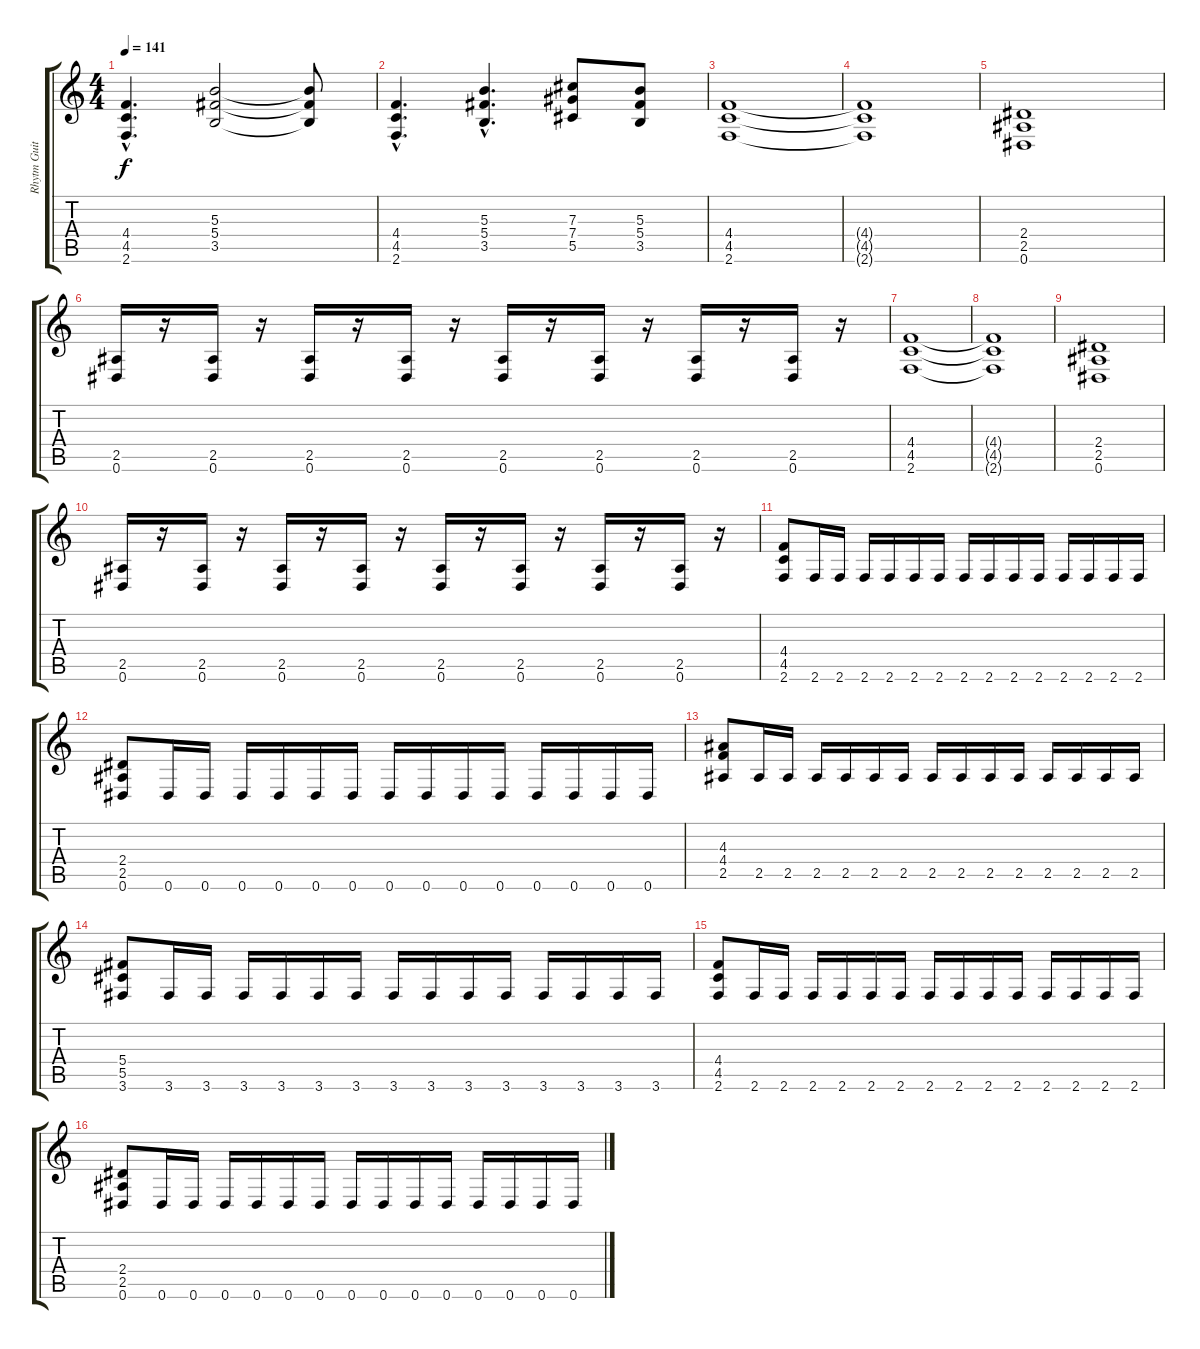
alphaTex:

\track ("Rhytm Guitar" "Rhytm Guit") {instrument distortionguitar}
\staff {score tabs}
\tuning (Eb4 Bb3 Gb3 Db3 Ab2 Eb2) {hide}
\ts (4 4)
\tempo 141
\clef g2
\ks c
(4.4{hac} 4.5{hac} 2.6{hac}).4{d dy f} (5.3 5.4 3.5).2 (5.3{t} 5.4{t} 3.5{t}).8 |
(4.4{hac} 4.5{hac} 2.6{hac}).4{d} (5.3{hac} 5.4{hac} 3.5{hac}).4{d} (7.3 7.4 5.5).8 (5.3 5.4 3.5).8 |
(4.4 4.5 2.6).1 |
(4.4{t} 4.5{t} 2.6{t}).1 |
(2.4 2.5 0.6).1 |
(2.5 0.6).16 r.16 (2.5 0.6).16 r.16 (2.5 0.6).16 r.16 (2.5 0.6).16 r.16 (2.5 0.6).16 r.16 (2.5 0.6).16 r.16 (2.5 0.6).16 r.16 (2.5 0.6).16 r.16 |
(4.4 4.5 2.6).1 |
(4.4{t} 4.5{t} 2.6{t}).1 |
(2.4 2.5 0.6).1 |
(2.5 0.6).16 r.16 (2.5 0.6).16 r.16 (2.5 0.6).16 r.16 (2.5 0.6).16 r.16 (2.5 0.6).16 r.16 (2.5 0.6).16 r.16 (2.5 0.6).16 r.16 (2.5 0.6).16 r.16 |
(4.4 4.5 2.6).8 2.6.16 2.6.16 2.6.16 2.6.16 2.6.16 2.6.16 2.6.16 2.6.16 2.6.16 2.6.16 2.6.16 2.6.16 2.6.16 2.6.16 |
(2.4 2.5 0.6).8 0.6.16 0.6.16 0.6.16 0.6.16 0.6.16 0.6.16 0.6.16 0.6.16 0.6.16 0.6.16 0.6.16 0.6.16 0.6.16 0.6.16 |
(4.3 4.4 2.5).8 2.5.16 2.5.16 2.5.16 2.5.16 2.5.16 2.5.16 2.5.16 2.5.16 2.5.16 2.5.16 2.5.16 2.5.16 2.5.16 2.5.16 |
(5.4 5.5 3.6).8 3.6.16 3.6.16 3.6.16 3.6.16 3.6.16 3.6.16 3.6.16 3.6.16 3.6.16 3.6.16 3.6.16 3.6.16 3.6.16 3.6.16 |
(4.4 4.5 2.6).8 2.6.16 2.6.16 2.6.16 2.6.16 2.6.16 2.6.16 2.6.16 2.6.16 2.6.16 2.6.16 2.6.16 2.6.16 2.6.16 2.6.16 |
(2.4 2.5 0.6).8 0.6.16 0.6.16 0.6.16 0.6.16 0.6.16 0.6.16 0.6.16 0.6.16 0.6.16 0.6.16 0.6.16 0.6.16 0.6.16 0.6.16
